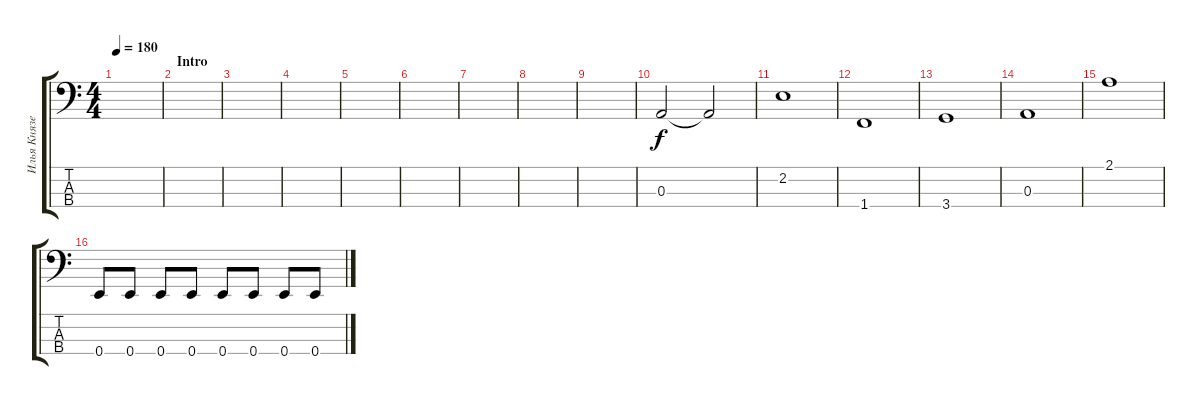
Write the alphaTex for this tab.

\track ("Илья Князев" "Илья Князе") {instrument electricbasspick}
\staff {score tabs}
\tuning (G2 D2 A1 E1) {hide}
\ts (4 4)
\tempo 180
\clef f4
\ks c
|
\section ("" "Intro")
|
|
|
|
|
|
|
|
0.3.2 0.3{t}.2 |
2.2.1 |
1.4.1 |
3.4.1 |
0.3.1 |
2.1.1 |
0.4.8 0.4.8 0.4.8 0.4.8 0.4.8 0.4.8 0.4.8 0.4.8
